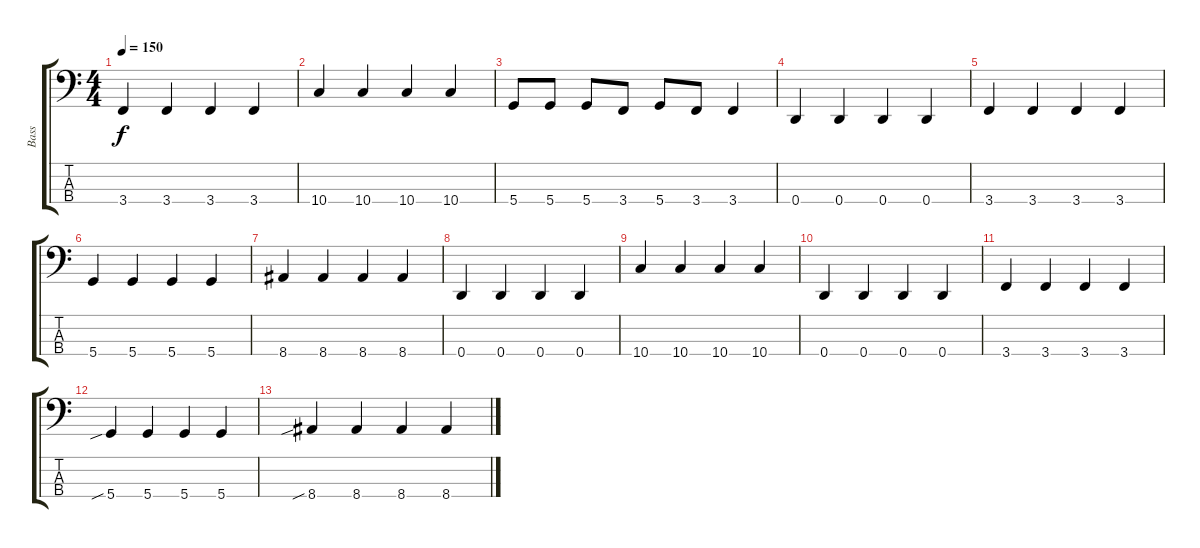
\track ("Bass" "Bass") {instrument electricbasspick}
\staff {score tabs}
\tuning (G2 D2 A1 D1) {hide}
\ts (4 4)
\tempo 150
\clef f4
\ks c
3.4.4{dy f} 3.4.4 3.4.4 3.4.4 |
10.4.4 10.4.4 10.4.4 10.4.4 |
5.4.8 5.4.8 5.4.8 3.4.8 5.4.8 3.4.8 3.4.4 |
0.4.4 0.4.4 0.4.4 0.4.4 |
3.4.4 3.4.4 3.4.4 3.4.4 |
5.4.4 5.4.4 5.4.4 5.4.4 |
8.4.4 8.4.4 8.4.4 8.4.4 |
0.4.4 0.4.4 0.4.4 0.4.4 |
10.4.4 10.4.4 10.4.4 10.4.4 |
0.4.4 0.4.4 0.4.4 0.4.4 |
3.4.4 3.4.4 3.4.4 3.4.4 |
5.4{sib}.4 5.4.4 5.4.4 5.4.4 |
8.4{sib}.4 8.4.4 8.4.4 8.4.4
